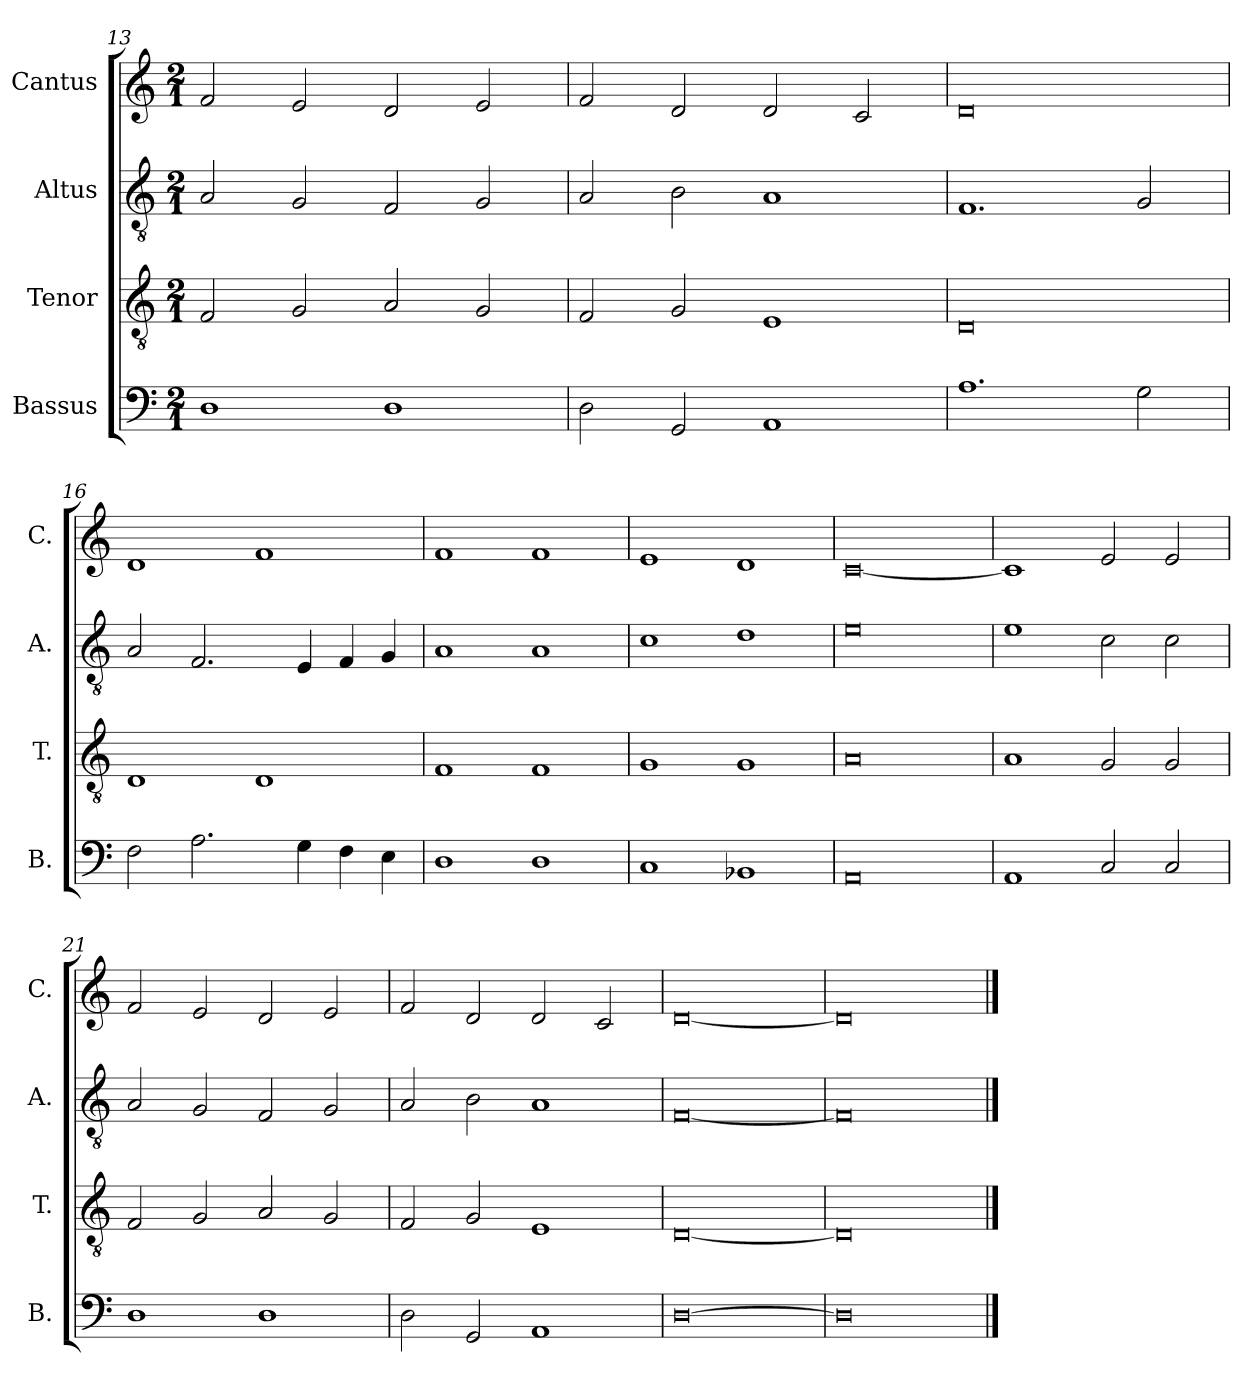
**kern	**kern	**kern	**kern
*part4	*part3	*part2	*part1
*staff4	*staff3	*staff2	*staff1
*I"Bassus	*I"Tenor	*I"Altus	*I"Cantus
*I'B.	*I'T.	*I'A.	*I'C.
*clefF4	*clefGv2	*clefGv2	*clefG2
*k[]	*k[]	*k[]	*k[]
*M2/1	*M2/1	*M2/1	*M2/1
=13	=13	=13	=13
1D	2F/	2A/	2f/
.	2G/	2G/	2e/
1D	2A/	2F/	2d/
.	2G/	2G/	2e/
=14	=14	=14	=14
2D\	2F/	2A/	2f/
2GG/	2G/	2B\	2d/
1AA	1E	1A	2d/
.	.	.	2c/
=15	=15	=15	=15
1.A	0D	1.F	0d
2G\	.	2G/	.
=16	=16	=16	=16
2F\	1D	2A/	1d
2.A\	.	2.F/	.
.	1D	.	1f
4G\	.	4E/	.
4F\	.	4F/	.
4E\	.	4G/	.
=17	=17	=17	=17
1D	1F	1A	1f
1D	1F	1A	1f
=18	=18	=18	=18
1C	1G	1c	1e
1BB-X	1G	1d	1d
=19	=19	=19	=19
0AA	0A	0e	[0c
=20	=20	=20	=20
1AA	1A	1e	1c]
2C/	2G/	2c\	2e/
2C/	2G/	2c\	2e/
=21	=21	=21	=21
1D	2F/	2A/	2f/
.	2G/	2G/	2e/
1D	2A/	2F/	2d/
.	2G/	2G/	2e/
=22	=22	=22	=22
2D\	2F/	2A/	2f/
2GG/	2G/	2B\	2d/
1AA	1E	1A	2d/
.	.	.	2c/
=23	=23	=23	=23
[0D	[0D	[0F	[0d
=24	=24	=24	=24
0D]	0D]	0F]	0d]
==	==	==	==
*-	*-	*-	*-
